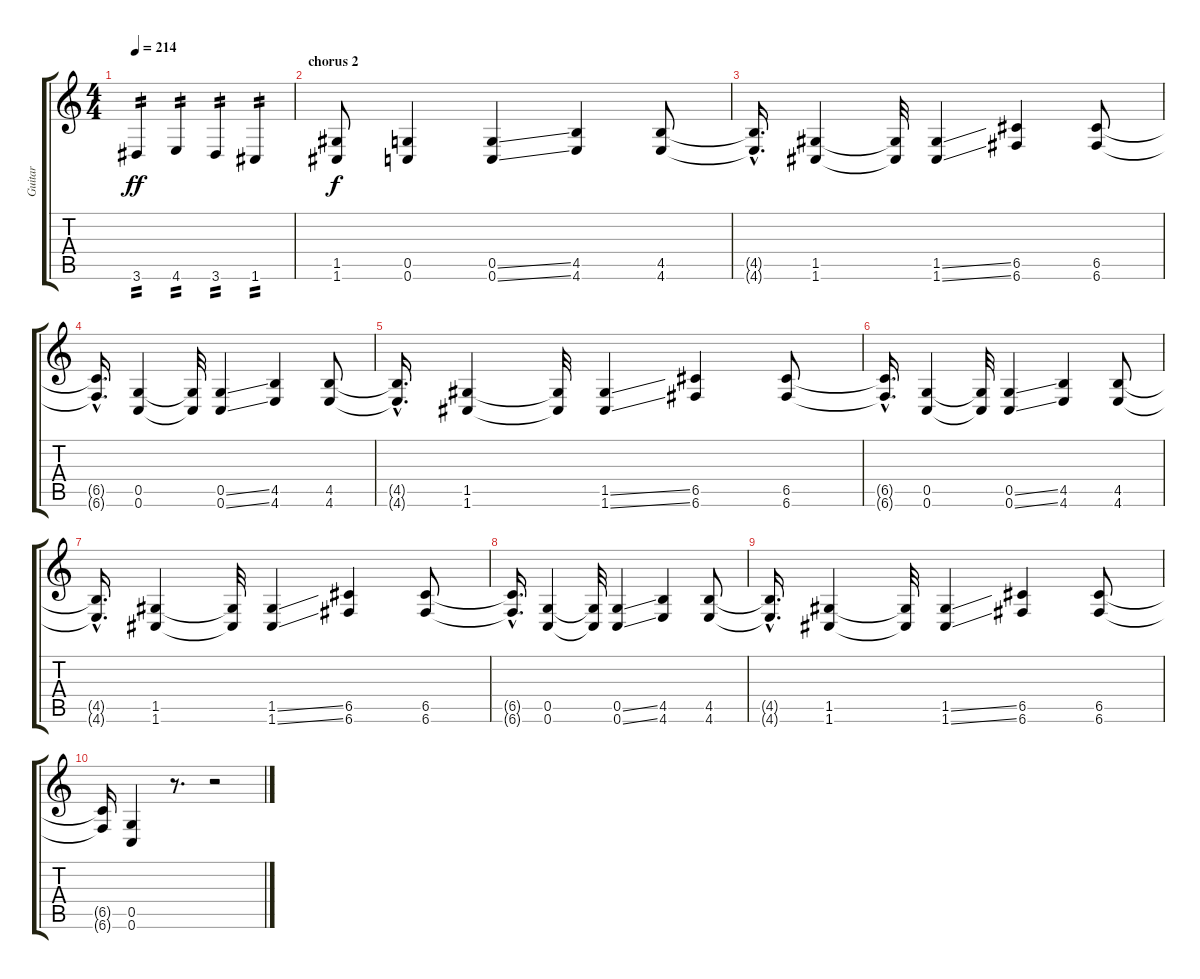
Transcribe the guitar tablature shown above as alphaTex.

\track ("Guitar" "Guitar") {instrument distortionguitar}
\staff {score tabs}
\tuning (D4 A3 F3 C3 G2 C2) {hide}
\ts (4 4)
\tempo 214
\clef g2
\ks c
3.6.4{tp 2 dy ff} 4.6.4{tp 2} 3.6.4{tp 2} 1.6.4{tp 2} |
\section ("" "chorus 2")
(1.5 1.6).8{dy f} (0.5 0.6).4 (0.5{ss} 0.6{ss}).4 (4.5 4.6).4 (4.5 4.6).8 |
(4.5{hac t} 4.6{hac t}).16{d} (1.5 1.6).4 (1.5{t} 1.6{t}).32 (1.5{ss} 1.6{ss}).4 (6.5 6.6).4 (6.5 6.6).8 |
(6.5{hac t} 6.6{hac t}).16{d} (0.5 0.6).4 (0.5{t} 0.6{t}).32 (0.5{ss} 0.6{ss}).4 (4.5 4.6).4 (4.5 4.6).8 |
(4.5{hac t} 4.6{hac t}).16{d} (1.5 1.6).4 (1.5{t} 1.6{t}).32 (1.5{ss} 1.6{ss}).4 (6.5 6.6).4 (6.5 6.6).8 |
(6.5{hac t} 6.6{hac t}).16{d} (0.5 0.6).4 (0.5{t} 0.6{t}).32 (0.5{ss} 0.6{ss}).4 (4.5 4.6).4 (4.5 4.6).8 |
(4.5{hac t} 4.6{hac t}).16{d} (1.5 1.6).4 (1.5{t} 1.6{t}).32 (1.5{ss} 1.6{ss}).4 (6.5 6.6).4 (6.5 6.6).8 |
(6.5{hac t} 6.6{hac t}).16{d} (0.5 0.6).4 (0.5{t} 0.6{t}).32 (0.5{ss} 0.6{ss}).4 (4.5 4.6).4 (4.5 4.6).8 |
(4.5{hac t} 4.6{hac t}).16{d} (1.5 1.6).4 (1.5{t} 1.6{t}).32 (1.5{ss} 1.6{ss}).4 (6.5 6.6).4 (6.5 6.6).8 |
(6.5{t} 6.6{t}).16 (0.5 0.6).4 r.8{d} r.2
